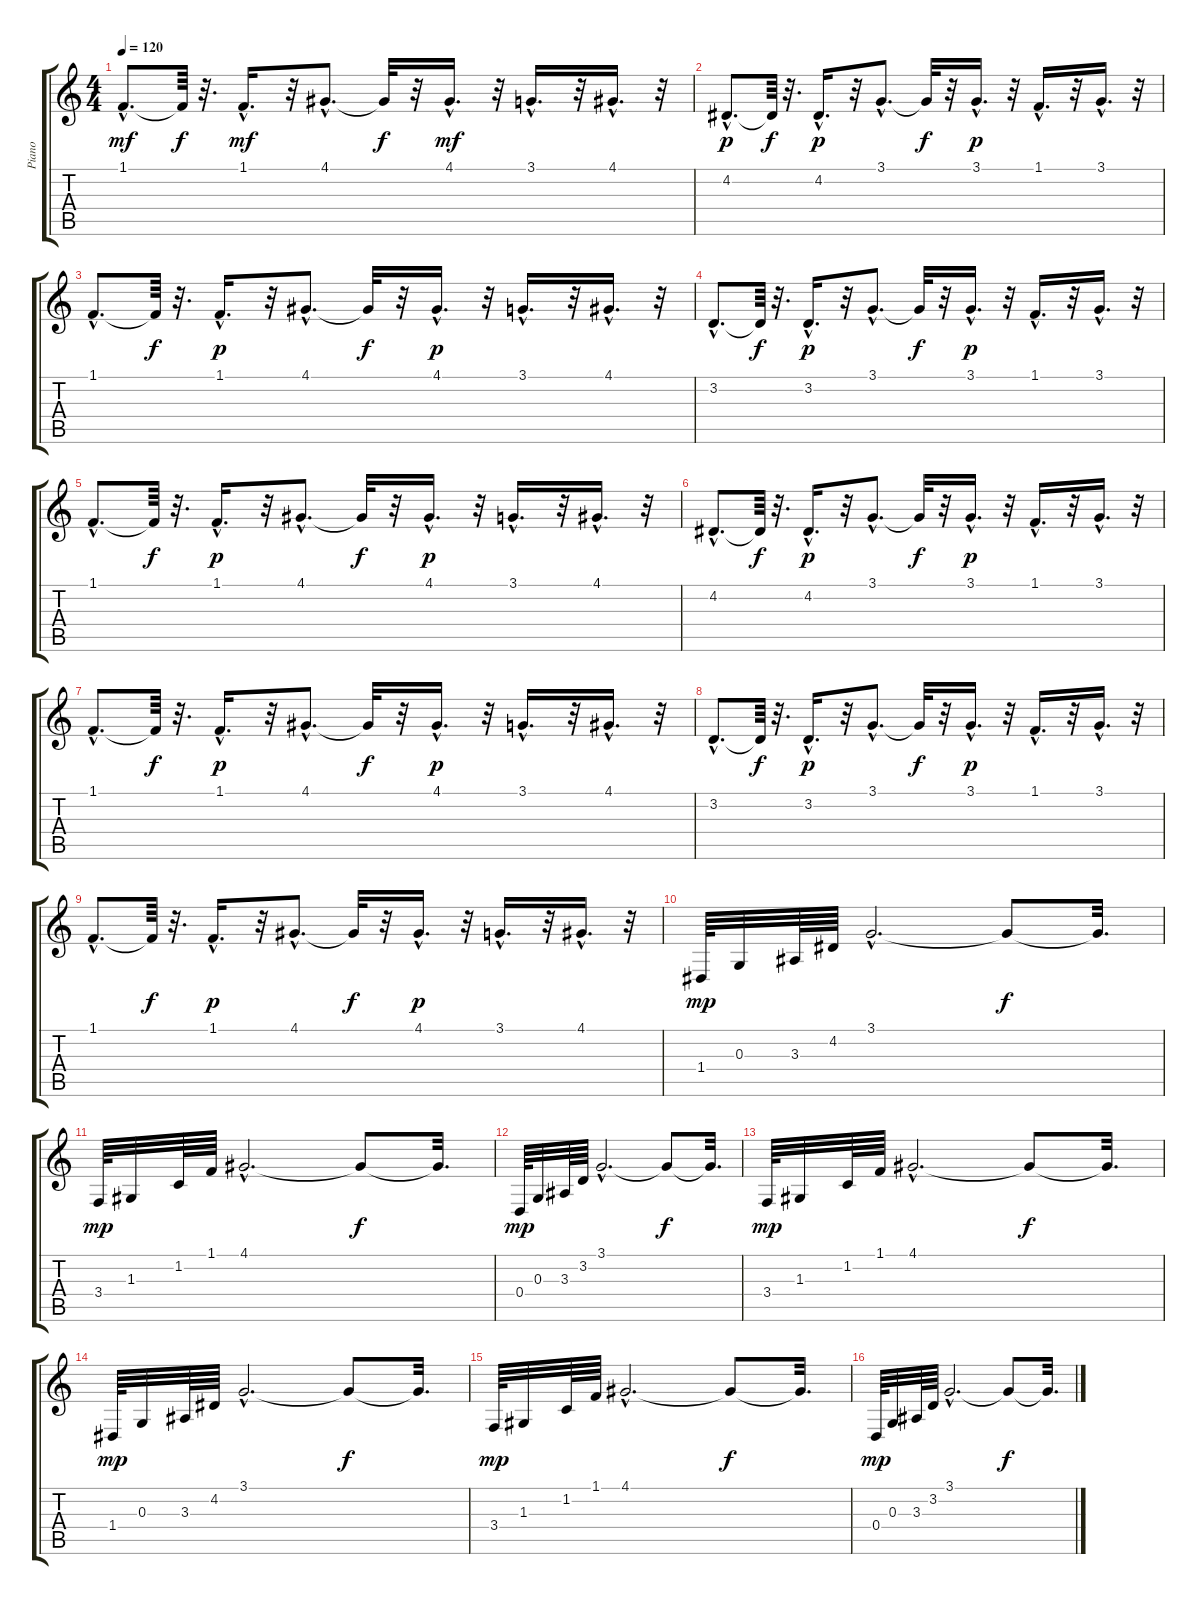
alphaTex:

\track ("Piano" "Piano") {instrument electricpiano1}
\staff {score tabs}
\tuning (E4 B3 G3 D3 A2 E2) {hide}
\ts (4 4)
\tempo 120
\clef g2
\ks c
1.1{hac}.8{d dy mf} 1.1{t}.64{dy f} r.32{d} 1.1{hac}.16{d dy mf} r.32 4.1{hac}.8{d} 4.1{t}.32{dy f} r.32 4.1{hac}.16{d dy mf} r.32 3.1{hac}.16{d} r.32 4.1{hac}.16{d} r.32 |
4.2{hac}.8{d dy p} 4.2{t}.64{dy f} r.32{d} 4.2{hac}.16{d dy p} r.32 3.1{hac}.8{d} 3.1{t}.32{dy f} r.32 3.1{hac}.16{d dy p} r.32 1.1{hac}.16{d} r.32 3.1{hac}.16{d} r.32 |
1.1{hac}.8{d} 1.1{t}.64{dy f} r.32{d} 1.1{hac}.16{d dy p} r.32 4.1{hac}.8{d} 4.1{t}.32{dy f} r.32 4.1{hac}.16{d dy p} r.32 3.1{hac}.16{d} r.32 4.1{hac}.16{d} r.32 |
3.2{hac}.8{d} 3.2{t}.64{dy f} r.32{d} 3.2{hac}.16{d dy p} r.32 3.1{hac}.8{d} 3.1{t}.32{dy f} r.32 3.1{hac}.16{d dy p} r.32 1.1{hac}.16{d} r.32 3.1{hac}.16{d} r.32 |
1.1{hac}.8{d} 1.1{t}.64{dy f} r.32{d} 1.1{hac}.16{d dy p} r.32 4.1{hac}.8{d} 4.1{t}.32{dy f} r.32 4.1{hac}.16{d dy p} r.32 3.1{hac}.16{d} r.32 4.1{hac}.16{d} r.32 |
4.2{hac}.8{d} 4.2{t}.64{dy f} r.32{d} 4.2{hac}.16{d dy p} r.32 3.1{hac}.8{d} 3.1{t}.32{dy f} r.32 3.1{hac}.16{d dy p} r.32 1.1{hac}.16{d} r.32 3.1{hac}.16{d} r.32 |
1.1{hac}.8{d} 1.1{t}.64{dy f} r.32{d} 1.1{hac}.16{d dy p} r.32 4.1{hac}.8{d} 4.1{t}.32{dy f} r.32 4.1{hac}.16{d dy p} r.32 3.1{hac}.16{d} r.32 4.1{hac}.16{d} r.32 |
3.2{hac}.8{d} 3.2{t}.64{dy f} r.32{d} 3.2{hac}.16{d dy p} r.32 3.1{hac}.8{d} 3.1{t}.32{dy f} r.32 3.1{hac}.16{d dy p} r.32 1.1{hac}.16{d} r.32 3.1{hac}.16{d} r.32 |
1.1{hac}.8{d} 1.1{t}.64{dy f} r.32{d} 1.1{hac}.16{d dy p} r.32 4.1{hac}.8{d} 4.1{t}.32{dy f} r.32 4.1{hac}.16{d dy p} r.32 3.1{hac}.16{d} r.32 4.1{hac}.16{d} r.32 |
1.4.64{dy mp} 0.3.32 3.3.64 4.2.64 3.1{hac}.2{d} 3.1{t}.8{dy f} 3.1{t}.32{d} |
3.4.64{dy mp} 1.3.32 1.2.64 1.1.64 4.1{hac}.2{d} 4.1{t}.8{dy f} 4.1{t}.32{d} |
0.4.64{dy mp} 0.3.32 3.3.64 3.2.64 3.1{hac}.2{d} 3.1{t}.8{dy f} 3.1{t}.32{d} |
3.4.64{dy mp} 1.3.32 1.2.64 1.1.64 4.1{hac}.2{d} 4.1{t}.8{dy f} 4.1{t}.32{d} |
1.4.64{dy mp} 0.3.32 3.3.64 4.2.64 3.1{hac}.2{d} 3.1{t}.8{dy f} 3.1{t}.32{d} |
3.4.64{dy mp} 1.3.32 1.2.64 1.1.64 4.1{hac}.2{d} 4.1{t}.8{dy f} 4.1{t}.32{d} |
0.4.64{dy mp} 0.3.32 3.3.64 3.2.64 3.1{hac}.2{d} 3.1{t}.8{dy f} 3.1{t}.32{d}
